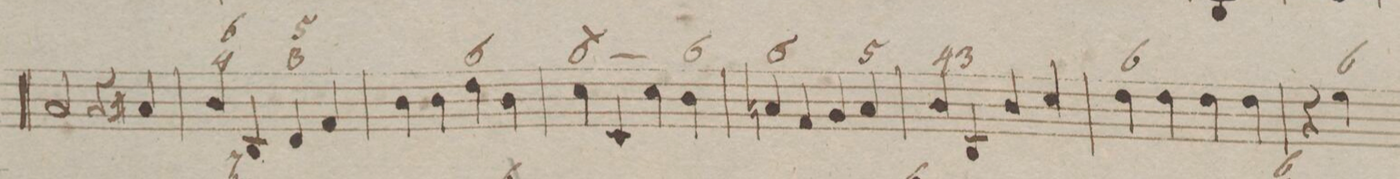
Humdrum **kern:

**kern	**fba	**dynam
*I"Organ.	*	*
*clefF4	*	*
*k[f#]	*	*
*met(c|)	*	*
*M4/4	*	*
2C/	.	.
4r	.	.
4C#X/	.	.
=47	=47	=47
4D/	6 4	.
4DD/	.	.
4FF#/	5 3	.
4AA/	.	.
=48	=48	=48
4D\	.	.
4D\	.	.
4F#\	6	.
4D\	.	.
=49	=49	=49
4E\	6\_	.
4EE/	.	.
4E\	.	.
4D\	6	.
=50	=50	=50
4Cn/	6	.
4AA/	.	.
4BB/	.	.
4C/	5	.
=51	=51	=51
4D/	4	.
4DD/	3	.
4D/	.	.
4E/	.	.
=52	=52	=52
4F#\	6	.
4F#\	.	.
4F#\	.	.
4F#\	.	.
=53	=53	=53
4r	.	.
4G\	6	.
*-	*-	*-
